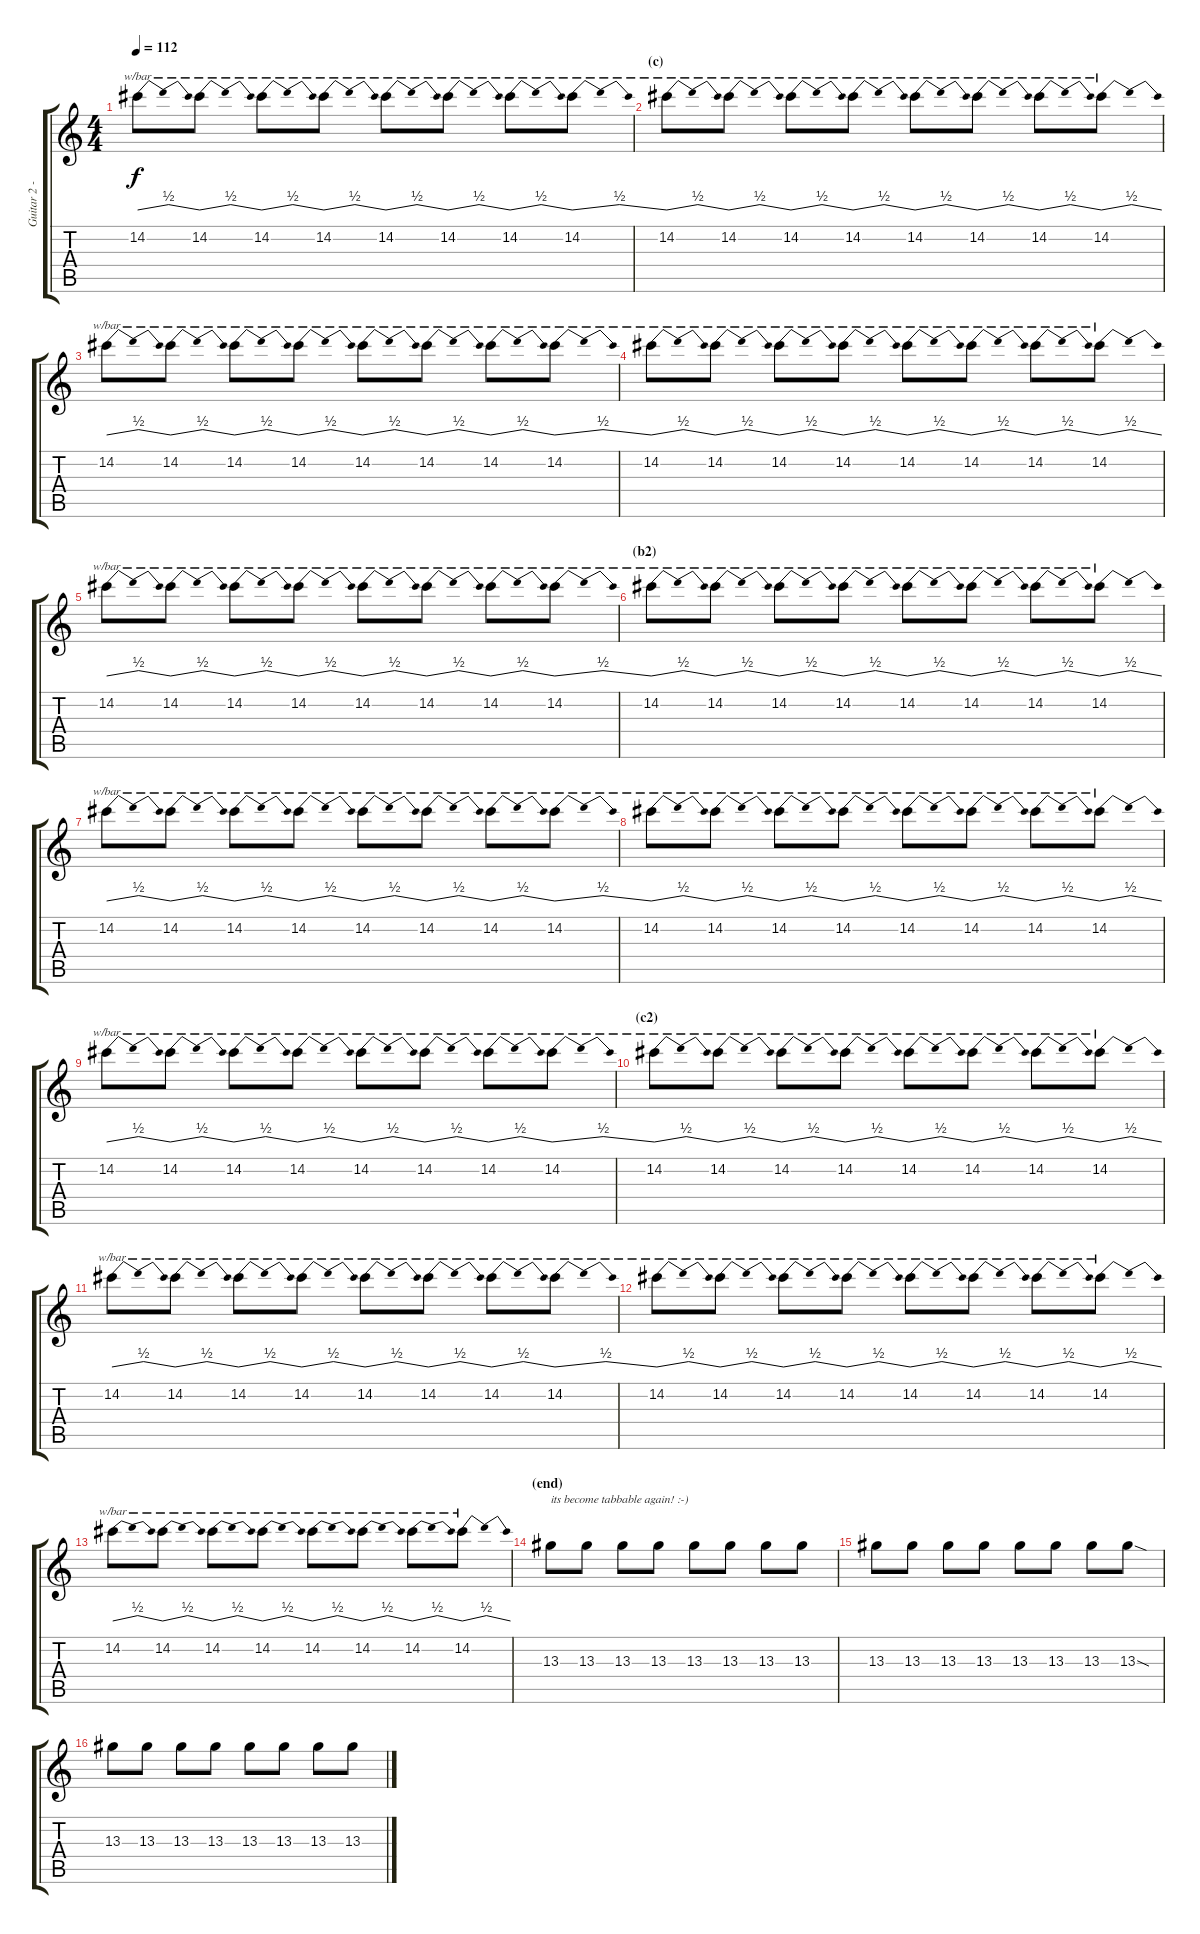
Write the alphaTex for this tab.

\track ("Guitar 2 - right" "Guitar 2 -") {instrument overdrivenguitar}
\staff {score tabs}
\tuning (E4 B3 G3 D3 A2 E2) {hide}
\ts (4 4)
\tempo 112
\clef g2
\ks c
14.2.8{tbe (dip default 0 0 30 2 60 0) dy f} 14.2.8{tbe (dip default 0 0 30 2 60 0)} 14.2.8{tbe (dip default 0 0 30 2 60 0)} 14.2.8{tbe (dip default 0 0 30 2 60 0)} 14.2.8{tbe (dip default 0 0 30 2 60 0)} 14.2.8{tbe (dip default 0 0 30 2 60 0)} 14.2.8{tbe (dip default 0 0 30 2 60 0)} 14.2.8{tbe (dip default 0 0 30 2 60 0)} |
\section ("" "(c)")
14.2.8{tbe (dip default 0 0 30 2 60 0)} 14.2.8{tbe (dip default 0 0 30 2 60 0)} 14.2.8{tbe (dip default 0 0 30 2 60 0)} 14.2.8{tbe (dip default 0 0 30 2 60 0)} 14.2.8{tbe (dip default 0 0 30 2 60 0)} 14.2.8{tbe (dip default 0 0 30 2 60 0)} 14.2.8{tbe (dip default 0 0 30 2 60 0)} 14.2.8{tbe (dip default 0 0 30 2 60 0)} |
14.2.8{tbe (dip default 0 0 30 2 60 0)} 14.2.8{tbe (dip default 0 0 30 2 60 0)} 14.2.8{tbe (dip default 0 0 30 2 60 0)} 14.2.8{tbe (dip default 0 0 30 2 60 0)} 14.2.8{tbe (dip default 0 0 30 2 60 0)} 14.2.8{tbe (dip default 0 0 30 2 60 0)} 14.2.8{tbe (dip default 0 0 30 2 60 0)} 14.2.8{tbe (dip default 0 0 30 2 60 0)} |
14.2.8{tbe (dip default 0 0 30 2 60 0)} 14.2.8{tbe (dip default 0 0 30 2 60 0)} 14.2.8{tbe (dip default 0 0 30 2 60 0)} 14.2.8{tbe (dip default 0 0 30 2 60 0)} 14.2.8{tbe (dip default 0 0 30 2 60 0)} 14.2.8{tbe (dip default 0 0 30 2 60 0)} 14.2.8{tbe (dip default 0 0 30 2 60 0)} 14.2.8{tbe (dip default 0 0 30 2 60 0)} |
14.2.8{tbe (dip default 0 0 30 2 60 0)} 14.2.8{tbe (dip default 0 0 30 2 60 0)} 14.2.8{tbe (dip default 0 0 30 2 60 0)} 14.2.8{tbe (dip default 0 0 30 2 60 0)} 14.2.8{tbe (dip default 0 0 30 2 60 0)} 14.2.8{tbe (dip default 0 0 30 2 60 0)} 14.2.8{tbe (dip default 0 0 30 2 60 0)} 14.2.8{tbe (dip default 0 0 30 2 60 0)} |
\section ("" "(b2)")
14.2.8{tbe (dip default 0 0 30 2 60 0)} 14.2.8{tbe (dip default 0 0 30 2 60 0)} 14.2.8{tbe (dip default 0 0 30 2 60 0)} 14.2.8{tbe (dip default 0 0 30 2 60 0)} 14.2.8{tbe (dip default 0 0 30 2 60 0)} 14.2.8{tbe (dip default 0 0 30 2 60 0)} 14.2.8{tbe (dip default 0 0 30 2 60 0)} 14.2.8{tbe (dip default 0 0 30 2 60 0)} |
14.2.8{tbe (dip default 0 0 30 2 60 0)} 14.2.8{tbe (dip default 0 0 30 2 60 0)} 14.2.8{tbe (dip default 0 0 30 2 60 0)} 14.2.8{tbe (dip default 0 0 30 2 60 0)} 14.2.8{tbe (dip default 0 0 30 2 60 0)} 14.2.8{tbe (dip default 0 0 30 2 60 0)} 14.2.8{tbe (dip default 0 0 30 2 60 0)} 14.2.8{tbe (dip default 0 0 30 2 60 0)} |
14.2.8{tbe (dip default 0 0 30 2 60 0)} 14.2.8{tbe (dip default 0 0 30 2 60 0)} 14.2.8{tbe (dip default 0 0 30 2 60 0)} 14.2.8{tbe (dip default 0 0 30 2 60 0)} 14.2.8{tbe (dip default 0 0 30 2 60 0)} 14.2.8{tbe (dip default 0 0 30 2 60 0)} 14.2.8{tbe (dip default 0 0 30 2 60 0)} 14.2.8{tbe (dip default 0 0 30 2 60 0)} |
14.2.8{tbe (dip default 0 0 30 2 60 0)} 14.2.8{tbe (dip default 0 0 30 2 60 0)} 14.2.8{tbe (dip default 0 0 30 2 60 0)} 14.2.8{tbe (dip default 0 0 30 2 60 0)} 14.2.8{tbe (dip default 0 0 30 2 60 0)} 14.2.8{tbe (dip default 0 0 30 2 60 0)} 14.2.8{tbe (dip default 0 0 30 2 60 0)} 14.2.8{tbe (dip default 0 0 30 2 60 0)} |
\section ("" "(c2)")
14.2.8{tbe (dip default 0 0 30 2 60 0)} 14.2.8{tbe (dip default 0 0 30 2 60 0)} 14.2.8{tbe (dip default 0 0 30 2 60 0)} 14.2.8{tbe (dip default 0 0 30 2 60 0)} 14.2.8{tbe (dip default 0 0 30 2 60 0)} 14.2.8{tbe (dip default 0 0 30 2 60 0)} 14.2.8{tbe (dip default 0 0 30 2 60 0)} 14.2.8{tbe (dip default 0 0 30 2 60 0)} |
14.2.8{tbe (dip default 0 0 30 2 60 0)} 14.2.8{tbe (dip default 0 0 30 2 60 0)} 14.2.8{tbe (dip default 0 0 30 2 60 0)} 14.2.8{tbe (dip default 0 0 30 2 60 0)} 14.2.8{tbe (dip default 0 0 30 2 60 0)} 14.2.8{tbe (dip default 0 0 30 2 60 0)} 14.2.8{tbe (dip default 0 0 30 2 60 0)} 14.2.8{tbe (dip default 0 0 30 2 60 0)} |
14.2.8{tbe (dip default 0 0 30 2 60 0)} 14.2.8{tbe (dip default 0 0 30 2 60 0)} 14.2.8{tbe (dip default 0 0 30 2 60 0)} 14.2.8{tbe (dip default 0 0 30 2 60 0)} 14.2.8{tbe (dip default 0 0 30 2 60 0)} 14.2.8{tbe (dip default 0 0 30 2 60 0)} 14.2.8{tbe (dip default 0 0 30 2 60 0)} 14.2.8{tbe (dip default 0 0 30 2 60 0)} |
14.2.8{tbe (dip default 0 0 30 2 60 0)} 14.2.8{tbe (dip default 0 0 30 2 60 0)} 14.2.8{tbe (dip default 0 0 30 2 60 0)} 14.2.8{tbe (dip default 0 0 30 2 60 0)} 14.2.8{tbe (dip default 0 0 30 2 60 0)} 14.2.8{tbe (dip default 0 0 30 2 60 0)} 14.2.8{tbe (dip default 0 0 30 2 60 0)} 14.2.8{tbe (dip default 0 0 30 2 60 0)} |
\section ("" "(end)")
13.3.8{txt "its become tabbable again! :-)"} 13.3.8 13.3.8 13.3.8 13.3.8 13.3.8 13.3.8 13.3.8 |
13.3.8 13.3.8 13.3.8 13.3.8 13.3.8 13.3.8 13.3.8 13.3{sod}.8 |
13.3.8 13.3.8 13.3.8 13.3.8 13.3.8 13.3.8 13.3.8 13.3.8
